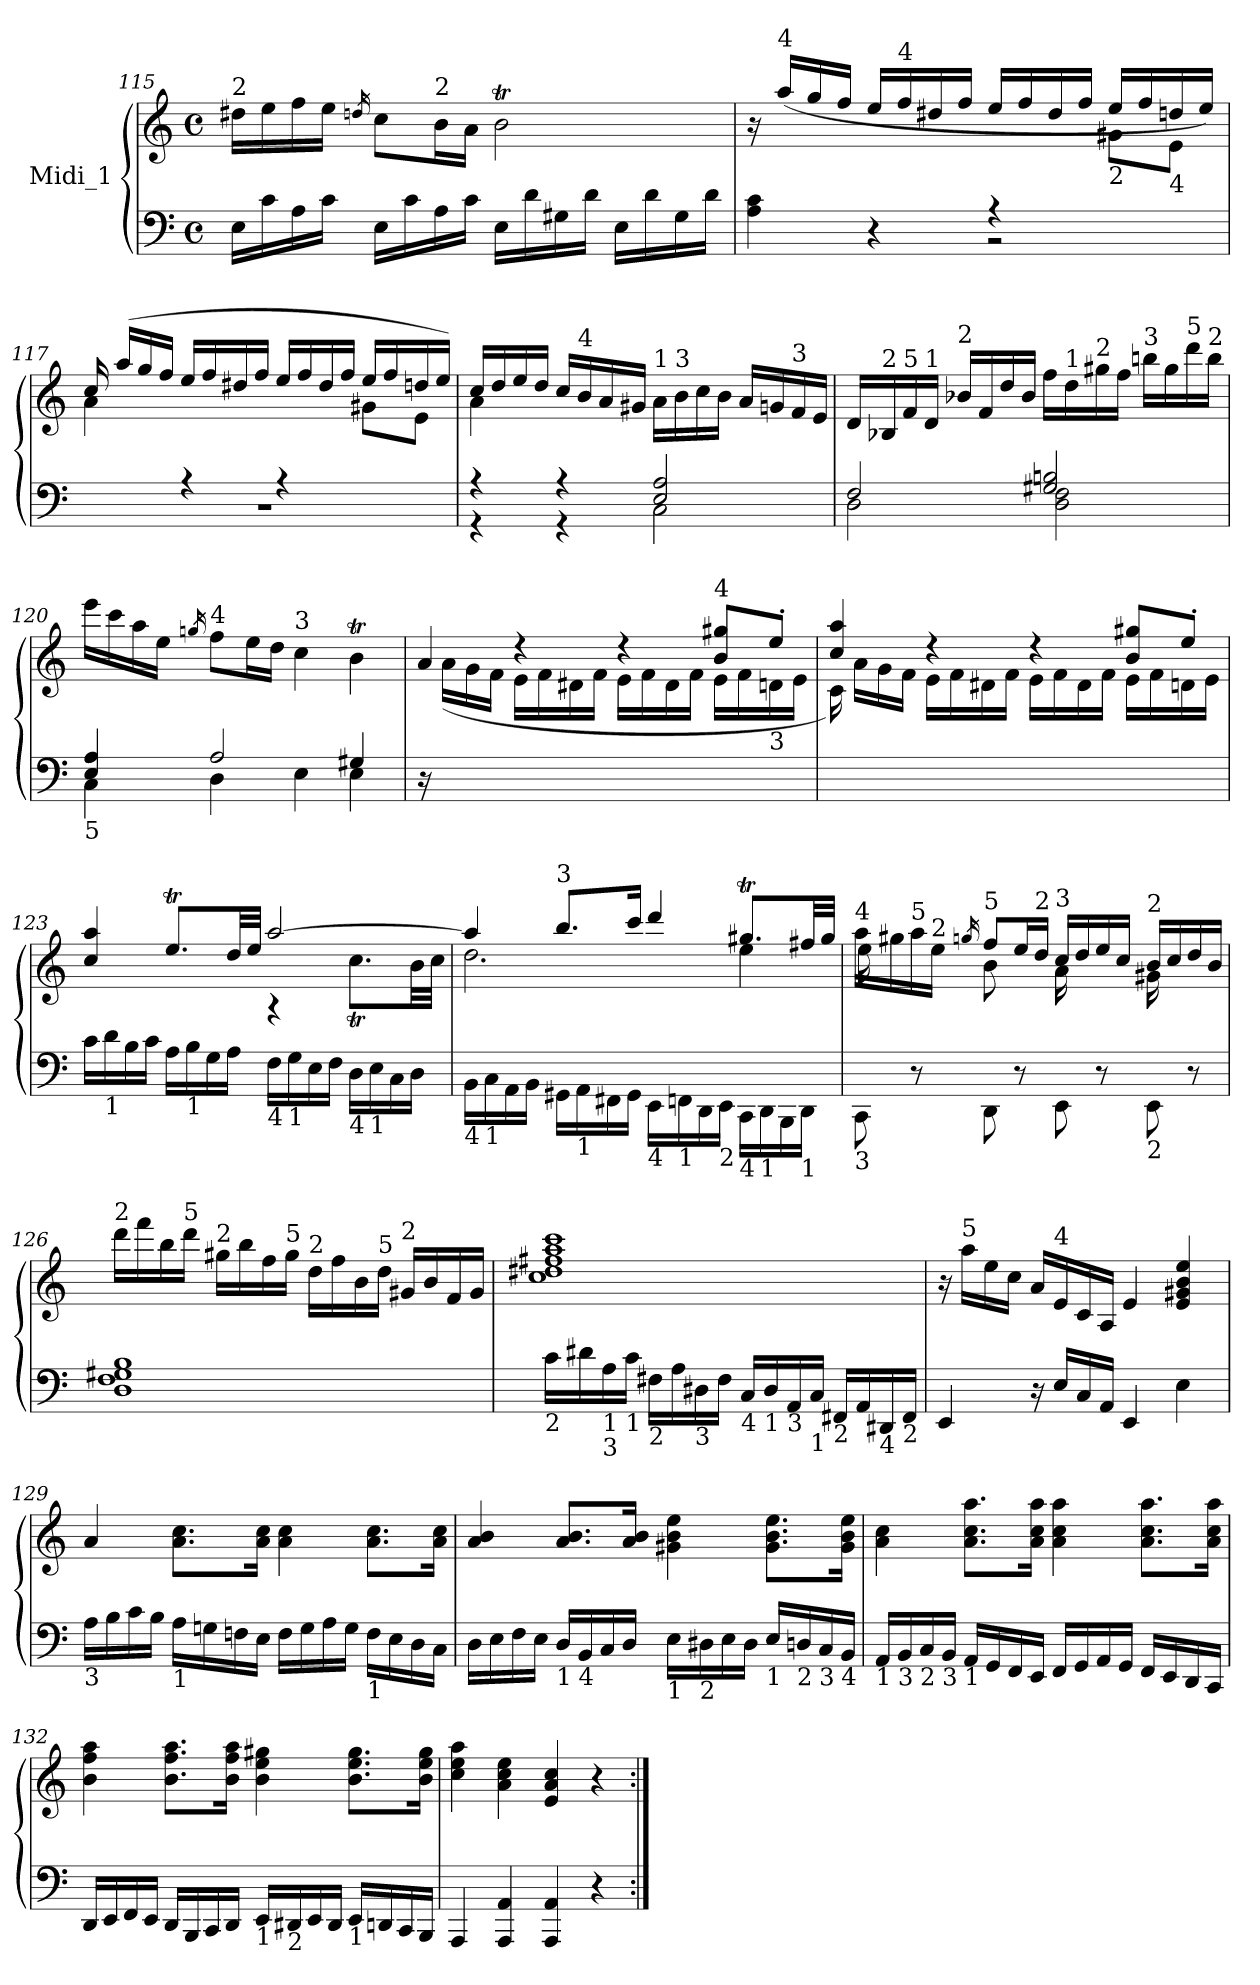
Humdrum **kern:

**kern	**kern
*part1	*part1
*staff2	*staff1
*I"Midi_1	*
*clefF4	*clefG2
*k[]	*k[]
*M4/4	*M4/4
*met(c)	*met(c)
=115	=115
!	!LO:TX:a:t=2
16E\LL	16dd#X\LL
16c\	16ee\
16A\	16ff\
16c\JJ	16ee\JJ
.	16qddn/
16E\LL	8cc\L
16c\	.
!	!LO:TX:a:t=2
16A\	16b\L
16c\JJ	16a\JJ
16E\LL	2bt\
16d\	.
16G#X\	.
16d\JJ	.
16E\LL	.
16d\	.
16G#\	.
16d\JJ	.
!!LO:LB:g=z
=116	=116
*^	*^
2ryy	4A\ 4c\	16r	2.ryy
!	!	!LO:TX:a:t=4	!
.	.	(>16aa/LL	.
.	.	16gg/	.
.	.	16ff/JJ	.
.	4r	16ee/LL	.
!	!	!LO:TX:a:t=4	!
.	.	16ff/	.
.	.	16dd#X/	.
.	.	16ff/JJ	.
4r	2r	16ee/LL	.
.	.	16ff/	.
.	.	16dd#/	.
.	.	16ff/JJ	.
!	!	!LO:TX:b:t=2	!
4ryy	.	16ee/LL	8g#X\L
.	.	16ff/	.
!	!	!LO:TX:b:t=4	!
.	.	16ddn/	8e\J
.	.	16ee/JJ)	.
=117	=117	=117	=117
4ryy	1r	16cc/	4a\
.	.	(>16aa/LL	.
.	.	16gg/	.
.	.	16ff/JJ	.
4r	.	16ee/LL	2ryy
.	.	16ff/	.
.	.	16dd#X/	.
.	.	16ff/JJ	.
4r	.	16ee/LL	.
.	.	16ff/	.
.	.	16dd#/	.
.	.	16ff/JJ	.
4ryy	.	16ee/LL	8g#X\L
.	.	16ff/	.
.	.	16ddn/	8e\J
.	.	16ee/JJ)	.
!!LO:LB:g=z	!!
=118	=118	=118	=118
*	*^	*	*
4ryy	4r	4r	16cc/LL	4a\
.	.	.	16dd/	.
.	.	.	16ee/	.
.	.	.	16dd/JJ	.
4ryy	4r	4r	16cc/LL	2.ryy
!	!	!	!LO:TX:a:t=4	!
.	.	.	16b/	.
.	.	.	16a/	.
.	.	.	16g#X/JJ	.
!	!	!	!LO:TX:a:t=1	!
2ryy	2E/ 2A/	2C\	16a\LL	.
!	!	!	!LO:TX:a:t=3	!
.	.	.	16b\	.
.	.	.	16cc\	.
.	.	.	16b\JJ	.
.	.	.	16a/LL	.
.	.	.	16gn/	.
!	!	!	!LO:TX:a:t=3	!
.	.	.	16f/	.
.	.	.	16e/JJ	.
*	*	*	*v	*v
=119	=119	=119	=119
2ryy	2F/	2D\	16d/LL
!	!	!	!LO:TX:a:t=2
.	.	.	16B-X/
!	!	!	!LO:TX:a:t=5
.	.	.	16f/
!	!	!	!LO:TX:a:t=1
.	.	.	16d/JJ
!	!	!	!LO:TX:a:t=2
.	.	.	16b-X/LL
.	.	.	16f/
.	.	.	16dd/
.	.	.	16b-/JJ
2ryy	2G#X/ 2Bni/	2D\ 2F\	16ff\LL
!	!	!	!LO:TX:a:t=1
.	.	.	16dd\
!	!	!	!LO:TX:a:t=2
.	.	.	16gg#X\
.	.	.	16ff\JJ
!	!	!	!LO:TX:a:t=3
.	.	.	16bbni\LL
.	.	.	16gg#\
!	!	!	!LO:TX:a:t=5
.	.	.	16ddd\
!	!	!	!LO:TX:a:t=2
.	.	.	16bb\JJ
!!LO:LB:g=z
=120	=120	=120	=120
!LO:TX:b:t=5	!	!	!
2ryy	4E/ 4A/	4C\	16eee\LL
.	.	.	16ccc\
.	.	.	16aa\
.	.	.	16ee\JJ
.	.	.	16qggni/
!	!	!	!LO:TX:a:t=4
.	2A/	4D\	8ff\L
.	.	.	16ee\L
.	.	.	16dd\JJ
!	!	!	!LO:TX:a:t=3
2ryy	.	4E\	4cc\
.	4G#X/	4E\	4bt\
*	*v	*v	*
!!LO:LB:g=z
=121	=121	=121
*	*	*^
16r	2ryy	4a/	16ryy
2...ryy	.	.	(16a\LL
.	.	.	16g\
.	.	.	16f\JJ
.	.	4r	16e\LL
.	.	.	16f\
.	.	.	16d#X\
.	.	.	16f\JJ
.	2ryy	4r	16e\LL
.	.	.	16f\
.	.	.	16d#\
.	.	.	16f\JJ
!	!	!LO:TX:a:t=4	!
.	.	8b/ 8gg#X/L	16e\LL
.	.	.	16f\
!	!	!LO:TX:b:t=3	!
.	.	8ee'/J	16dn\
.	.	.	16e\JJ
*v	*v	*	*
=122	=122	=122
2ryy	4cc/ 4aa/	16c\)
.	.	16a\LL
.	.	16g\
.	.	16f\JJ
.	4r	16e\LL
.	.	16f\
.	.	16d#X\
.	.	16f\JJ
2ryy	4r	16e\LL
.	.	16f\
.	.	16d#\
.	.	16f\JJ
.	8b/ 8gg#X/L	16e\LL
.	.	16f\
.	8ee'/J	16dn\
.	.	16e\JJ
!!LO:PB:g=z	!!
=123	=123	=123
*^	*	*
2ryy	16c\LL	4cc/ 4aa/	2.ryy
!	!LO:TX:b:t=1	!	!
.	16d\	.	.
.	16B\	.	.
.	16c\JJ	.	.
.	16A\LL	8.eet/L	.
!	!LO:TX:b:t=1	!	!
.	16B\	.	.
.	16G\	.	.
.	16A\JJ	32dd/LL	.
.	.	32ee/JJJ	.
!LO:TX:b:t=4	!	!	!
4rb	16F\LL	[2aa/	.
!	!LO:TX:b:t=1	!	!
.	16G\	.	.
.	16E\	.	.
.	16F\JJ	.	.
!LO:TX:b:t=4	!	!	!
4ryy	16D\LL	.	8.ccT\L
!	!LO:TX:b:t=1	!	!
.	16E\	.	.
.	16C\	.	.
.	16D\JJ	.	32b\LL
.	.	.	32cc\JJJ
*v	*v	*	*
=124	=124	=124
!LO:TX:b:t=4	!	!
16BB\LL	4aa/]	2.dd\
!LO:TX:b:t=1	!	!
16C\	.	.
16AA\	.	.
16BB\JJ	.	.
!	!LO:TX:a:t=3	!
16GG#X\LL	8.bb/L	.
!LO:TX:b:t=1	!	!
16AA\	.	.
16FF#X\	.	.
16GG#\JJ	16ccc/Jk	.
!LO:TX:b:t=4	!	!
16EE\LL	4ddd/	.
!LO:TX:b:t=1	!	!
16FFn\	.	.
16DD\	.	.
!LO:TX:b:t=2	!	!
16EE\JJ	.	.
!LO:TX:b:t=4	!	!
16CC\LL	8.gg#Xt/L	4ee\
!LO:TX:b:t=1	!	!
16DD\	.	.
16BBB\	.	.
!LO:TX:b:t=1	!	!
16DD\JJ	32ff#X/LL	.
.	32gg#/JJJ	.
!!LO:LB:g=z	!!
=125	=125	=125
*^	*	*
!	!	!LO:TX:a:t=4	!
!LO:TX:b:t=3	!	!	!
16ryy	8CC\	16aa\LL	16ee\
8ryy	.	16gg#X\	8.ryy
!	!	!LO:TX:a:t=5	!
.	8r	16aa\	.
!	!	!LO:TX:a:t=2	!
16ryy	.	16ee\JJ	.
.	.	16qggn/	.
!	!	!LO:TX:a:t=5	!
8ryy	8DD\	8ff/L	8b\
8ryy	8r	16ee/L	8ryy
!	!	!LO:TX:a:t=2	!
.	.	16dd/JJ	.
!	!	!LO:TX:a:t=3	!
16ryy	8EE\	16cc/LL	16a\
8ryy	.	16dd/	8.ryy
.	8r	16ee/	.
16ryy	.	16cc/JJ	.
!	!	!LO:TX:a:t=2	!
!LO:TX:b:t=2	!	!	!
16ryy	8EE\	16b/LL	16g#X\
16ryy	.	16cc/	8.ryy
8ryy	8r	16dd/	.
.	.	16b/JJ	.
*	*	*v	*v
=126	=126	=126
!	!	!LO:TX:a:t=2
2ryy	1D 1F 1G#X 1B	16ddd\LL
.	.	16fff\
.	.	16bb\
!	!	!LO:TX:a:t=5
.	.	16ddd\JJ
!	!	!LO:TX:a:t=2
.	.	16gg#X\LL
.	.	16bb\
.	.	16ff\
!	!	!LO:TX:a:t=5
.	.	16gg#\JJ
!	!	!LO:TX:a:t=2
2ryy	.	16dd\LL
.	.	16ff\
.	.	16b\
!	!	!LO:TX:a:t=5
.	.	16dd\JJ
!	!	!LO:TX:a:t=2
.	.	16g#X/LL
.	.	16b/
.	.	16f/
.	.	16g#/JJ
*v	*v	*
!!LO:LB:g=z
=127	=127
!LO:TX:b:t=2	!
16c\LL	1cc 1dd#X 1ff#X 1aa 1ccc
16d#X\	.
!LO:TX:b:t=1	!
!LO:TX:b:t=3	!
16A\	.
!LO:TX:b:t=1	!
16c\JJ	.
!LO:TX:b:t=2	!
16F#X\LL	.
16A\	.
!LO:TX:b:t=3	!
16D#X\	.
16F#\JJ	.
!LO:TX:b:t=4	!
16C/LL	.
!LO:TX:b:t=1	!
16D#/	.
!LO:TX:b:t=3	!
16AA/	.
!LO:TX:b:t=1	!
16C/JJ	.
!LO:TX:b:t=2	!
16FF#X/LL	.
16AA/	.
!LO:TX:b:t=4	!
16DD#X/	.
!LO:TX:b:t=2	!
16FF#/JJ	.
=128	=128
4EE/	16r
!	!LO:TX:a:t=5
.	16aa\LL
.	16ee\
.	16cc\JJ
16r	16a/LL
!	!LO:TX:a:t=4
16E/LL	16e/
16C/	16c/
16AA/JJ	16A/JJ
4EE/	4e/
4E\	4e/ 4g#X/ 4b/ 4ee/
!!LO:LB:g=z
=129	=129
!LO:TX:b:t=3	!
16A\LL	4a/
16B\	.
16c\	.
16B\JJ	.
!LO:TX:b:t=1	!
16A\LL	8.a\ 8.cc\L
16Gni\	.
16Fni\	.
16E\JJ	16a\ 16cc\Jk
16F\LL	4a\ 4cc\
16G\	.
16A\	.
16G\JJ	.
!LO:TX:b:t=1	!
16F\LL	8.a\ 8.cc\L
16E\	.
16D\	.
16C\JJ	16a\ 16cc\Jk
!!LO:PB:g=z
=130	=130
16D\LL	4a/ 4b/
16E\	.
16F\	.
16E\JJ	.
!LO:TX:b:t=1	!
16D/LL	8.a/ 8.b/L
!LO:TX:b:t=4	!
16BB/	.
16C/	.
16D/JJ	16a/ 16b/Jk
!LO:TX:b:t=1	!
16E\LL	4g#X\ 4b\ 4ee\
!LO:TX:b:t=2	!
16D#X\	.
16E\	.
16D#\JJ	.
!LO:TX:b:t=1	!
16E/LL	8.g#\ 8.b\ 8.ee\L
!LO:TX:b:t=2	!
16Dn/	.
!LO:TX:b:t=3	!
16C/	.
!LO:TX:b:t=4	!
16BB/JJ	16g#\ 16b\ 16ee\Jk
=131	=131
!LO:TX:b:t=1	!
16AA/LL	4a\ 4cc\
!LO:TX:b:t=3	!
16BB/	.
!LO:TX:b:t=2	!
16C/	.
!LO:TX:b:t=3	!
16BB/JJ	.
!LO:TX:b:t=1	!
16AA/LL	8.a\ 8.cc\ 8.aa\L
16GG/	.
16FF/	.
16EE/JJ	16a\ 16cc\ 16aa\Jk
16FF/LL	4a\ 4cc\ 4aa\
16GG/	.
16AA/	.
16GG/JJ	.
16FF/LL	8.a\ 8.cc\ 8.aa\L
16EE/	.
16DD/	.
16CC/JJ	16a\ 16cc\ 16aa\Jk
!!LO:LB:g=z
=132	=132
16DD/LL	4b\ 4ff\ 4aa\
16EE/	.
16FF/	.
16EE/JJ	.
16DD/LL	8.b\ 8.ff\ 8.aa\L
16BBB/	.
16CC/	.
16DD/JJ	16b\ 16ff\ 16aa\Jk
!LO:TX:b:t=1	!
16EE/LL	4b\ 4ee\ 4gg#X\
!LO:TX:b:t=2	!
16DD#X/	.
16EE/	.
16DD#/JJ	.
!LO:TX:b:t=1	!
16EE/LL	8.b\ 8.ee\ 8.gg#\L
16DDn/	.
16CC/	.
16BBB/JJ	16b\ 16ee\ 16gg#\Jk
=133	=133
4AAA/	4cc\ 4ee\ 4aa\
4AAA/ 4AA/	4a\ 4cc\ 4ee\
4AAA/ 4AA/	4e/ 4a/ 4cc/
4r	4r
=:|!	=:|!
*-	*-
